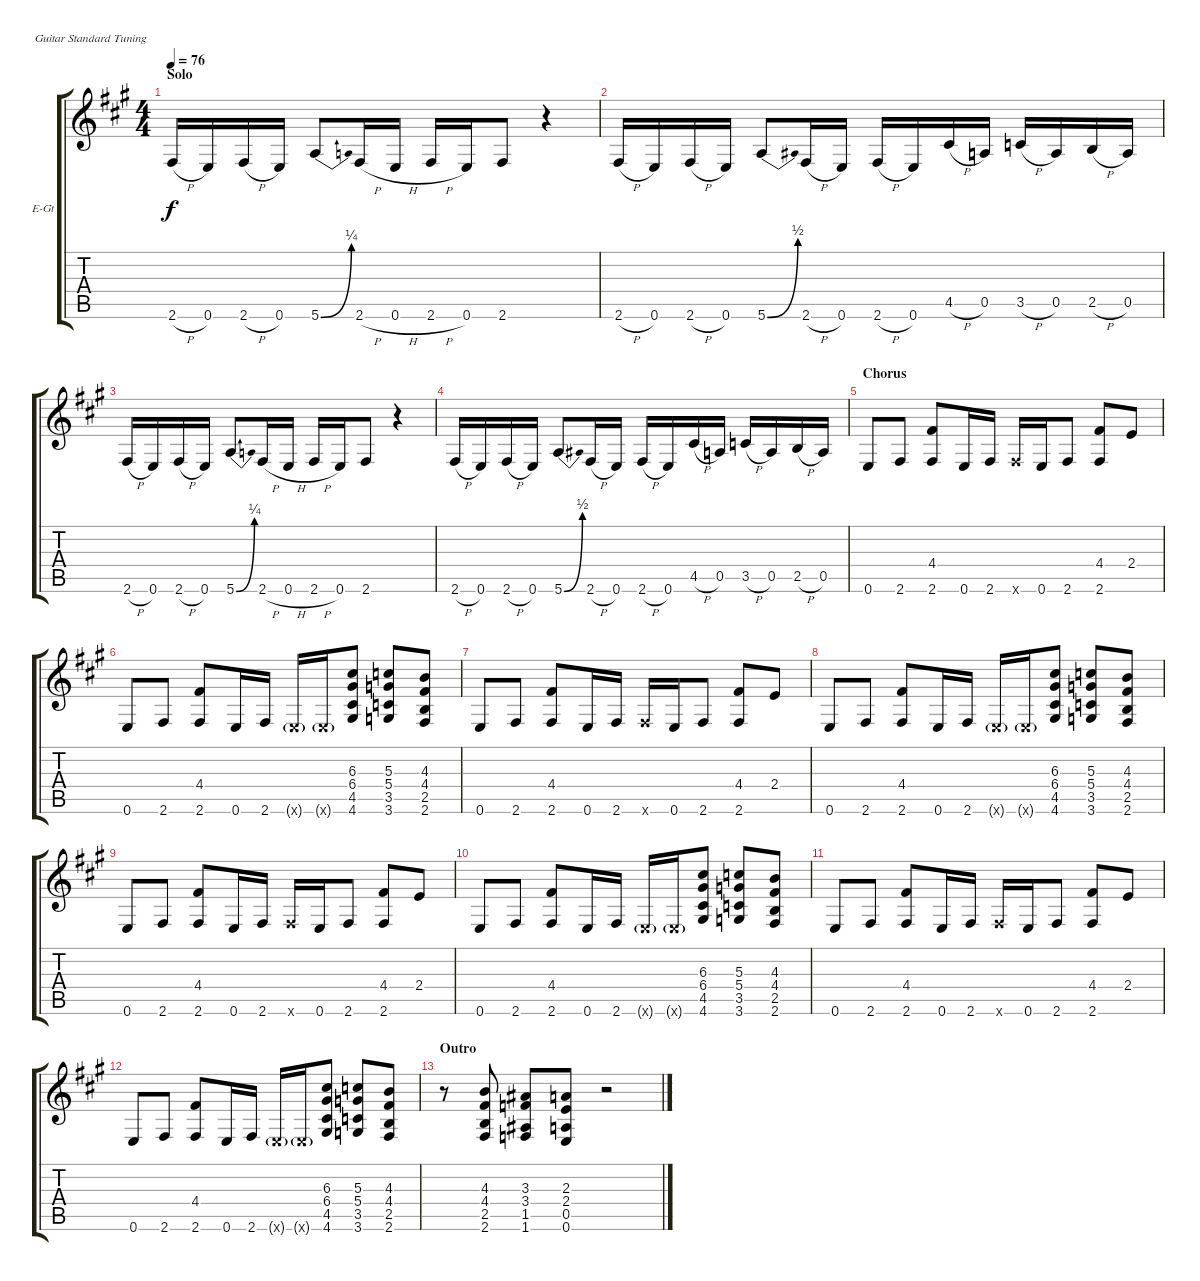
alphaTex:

\defaultSystemsLayout 4
\bracketExtendMode groupsimilarinstruments
\firstSystemTrackNameOrientation horizontal
\otherSystemsTrackNameOrientation horizontal
\track ("Lead Guitar 3" "E-Gt") {instrument distortionguitar}
\staff {score tabs}
\tuning (E4 B3 G3 D3 A2 E2)
\ts (4 4)
\section ("" "Solo")
\tempo 76
\clef g2
\scale
0.333333
\ks f#minor
2.6{h}.16{dy f} 0.6.16 2.6{h}.16 0.6.16 5.6{be (bend 0 0 60 1)}.8 2.6{h}.16 0.6{h}.16 2.6{h}.16 0.6.16 2.6.8 r.4 |
\scale
0.333333 2.6{h}.16 0.6.16 2.6{h}.16 0.6.16 5.6{be (bend 0 0 60 2)}.8 2.6{h}.16 0.6.16 2.6{h}.16 0.6.16 4.5{h}.16 0.5.16 3.5{h}.16 0.5.16 2.5{h}.16 0.5.16 |
\scale
0.333333 2.6{h}.16 0.6.16 2.6{h}.16 0.6.16 5.6{be (bend 0 0 60 1)}.8 2.6{h}.16 0.6{h}.16 2.6{h}.16 0.6.16 2.6.8 r.4 |
\scale
0.333333 2.6{h}.16 0.6.16 2.6{h}.16 0.6.16 5.6{be (bend 0 0 60 2)}.8 2.6{h}.16 0.6.16 2.6{h}.16 0.6.16 4.5{h}.16 0.5.16 3.5{h}.16 0.5.16 2.5{h}.16 0.5.16 |
\section ("" "Chorus")
\scale
0.333333 0.6.8 2.6.8 (4.4 2.6).8 0.6.16 2.6.16 2.6{x}.16 0.6.16 2.6.8 (4.4 2.6).8 2.4.8 |
\scale
0.333333 0.6.8 2.6.8 (4.4 2.6).8 0.6.16 2.6.16 0.6{g x}.16 0.6{g x}.16 (4.6 4.5 6.4 6.3).8 (3.6 3.5 5.4 5.3).8 (2.6 2.5 4.4 4.3).8 |
\scale
0.333333 0.6.8 2.6.8 (4.4 2.6).8 0.6.16 2.6.16 2.6{x}.16 0.6.16 2.6.8 (4.4 2.6).8 2.4.8 |
\scale
0.333333 0.6.8 2.6.8 (4.4 2.6).8 0.6.16 2.6.16 0.6{g x}.16 0.6{g x}.16 (4.6 4.5 6.4 6.3).8 (3.6 3.5 5.4 5.3).8 (2.6 2.5 4.4 4.3).8 |
\scale
0.333333 0.6.8 2.6.8 (4.4 2.6).8 0.6.16 2.6.16 2.6{x}.16 0.6.16 2.6.8 (4.4 2.6).8 2.4.8 |
\scale
0.333333 0.6.8 2.6.8 (4.4 2.6).8 0.6.16 2.6.16 0.6{g x}.16 0.6{g x}.16 (4.6 4.5 6.4 6.3).8 (3.6 3.5 5.4 5.3).8 (2.6 2.5 4.4 4.3).8 |
\scale
0.333333 0.6.8 2.6.8 (4.4 2.6).8 0.6.16 2.6.16 2.6{x}.16 0.6.16 2.6.8 (4.4 2.6).8 2.4.8 |
0.6.8 2.6.8 (4.4 2.6).8 0.6.16 2.6.16 0.6{g x}.16 0.6{g x}.16 (4.6 4.5 6.4 6.3).8 (3.6 3.5 5.4 5.3).8 (2.6 2.5 4.4 4.3).8 |
\section ("" "Outro")
r.8 (4.3 4.4 2.5 2.6).8 (3.3 3.4 1.5 1.6).8 (2.3 2.4 0.5 0.6).8 r.2
